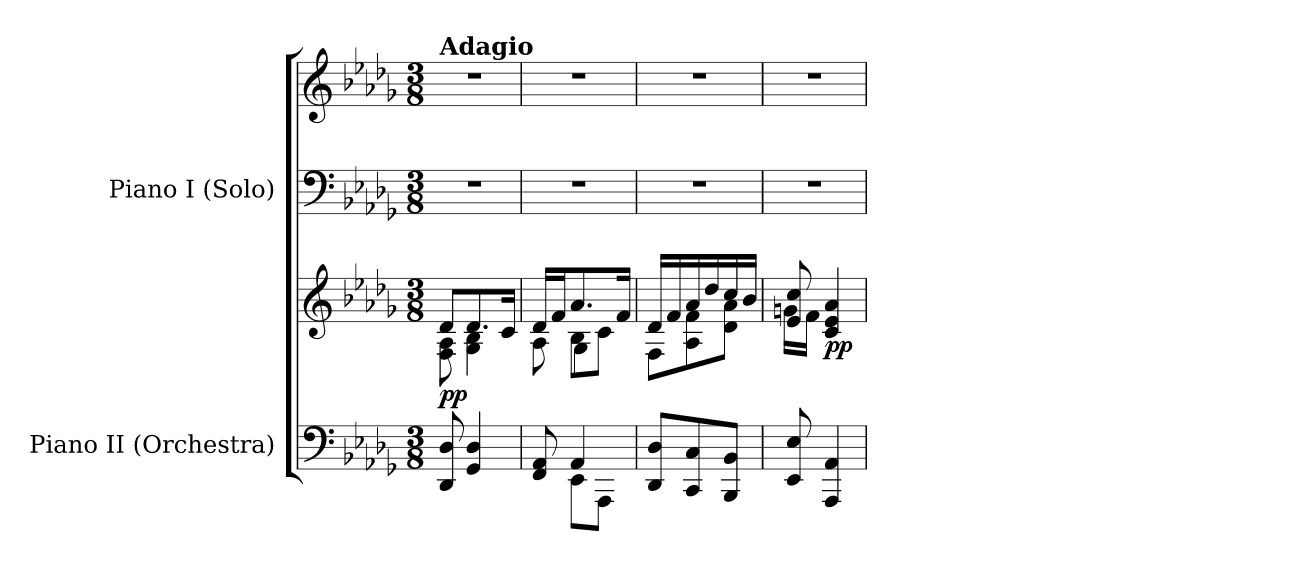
**kern	**kern	**dynam	**kern	**kern
*part2	*part2	*part2	*part1	*part1
*staff4	*staff3	*staff3/4	*staff2	*staff1
*I"Piano II (Orchestra)	*	*	*I"Piano I (Solo)	*
*I'Pno. II (Orch.)	*	*	*I'Pno. I (Solo)	*
*clefF4	*clefG2	*	*clefF4	*clefG2
*k[b-e-a-d-g-]	*k[b-e-a-d-g-]	*	*k[b-e-a-d-g-]	*k[b-e-a-d-g-]
*M3/8	*M3/8	*	*M3/8	*M3/8
=1	=1	=1	=1	=1
*	*^	*	*	*
!	!	!	!	!	!LO:TX:a:B:t=Adagio
!	!	!	!LO:DY:b	!	!
8DD-/ 8D-/	8d-/L	8F\ 8A-\	pp	4.r	4.r
4GG-/ 4D-/	8.d-/	4G-\ 4B-\	.	.	.
.	16c/Jk	.	.	.	.
=2	=2	=2	=2	=2	=2
*^	*	*^	*	*	*
8FF/ 8AA-/	8rAAAyy	16d-/LL	8A-\	8ryy	.	4.r	4.r
.	.	16f/J	.	.	.	.	.
4AA-/	8EE-\L	8.a-/	8B-\L	4G-\	.	.	.
.	8AAA-\J	.	8c\J	.	.	.	.
.	.	16f/Jk	.	.	.	.	.
*v	*v	*	*	*	*	*	*
*	*	*v	*v	*	*	*
=3	=3	=3	=3	=3	=3
8DD-/ 8D-/L	16d-/LL	8F\L	.	4.r	4.r
.	16f/	.	.	.	.
8CC/ 8C/	16a-/	8A-\ 8f\	.	.	.
.	16dd-/	.	.	.	.
8BBB-/ 8BB-/J	16cc/	8d-\ 8a-\J	.	.	.
.	16b-/JJ	.	.	.	.
=4	=4	=4	=4	=4	=4
*	*	*	*	*	*^
8EE-/ 8E-/	8e-/ 8cc/	16gn\LL	.	4.r	4.r	8ryy
.	.	16f\JJ	.	.	.	.
*	*	*	*	*	*MM20	*
!	!	!	!LO:DY:b	!	!	!
4AAA-/ 4AA-/	4c/ 4e-/ 4a-/	4rcyy	pp	.	.	4ryy
*	*v	*v	*	*	*v	*v
=	=	=	=	=
*-	*-	*-	*-	*-
